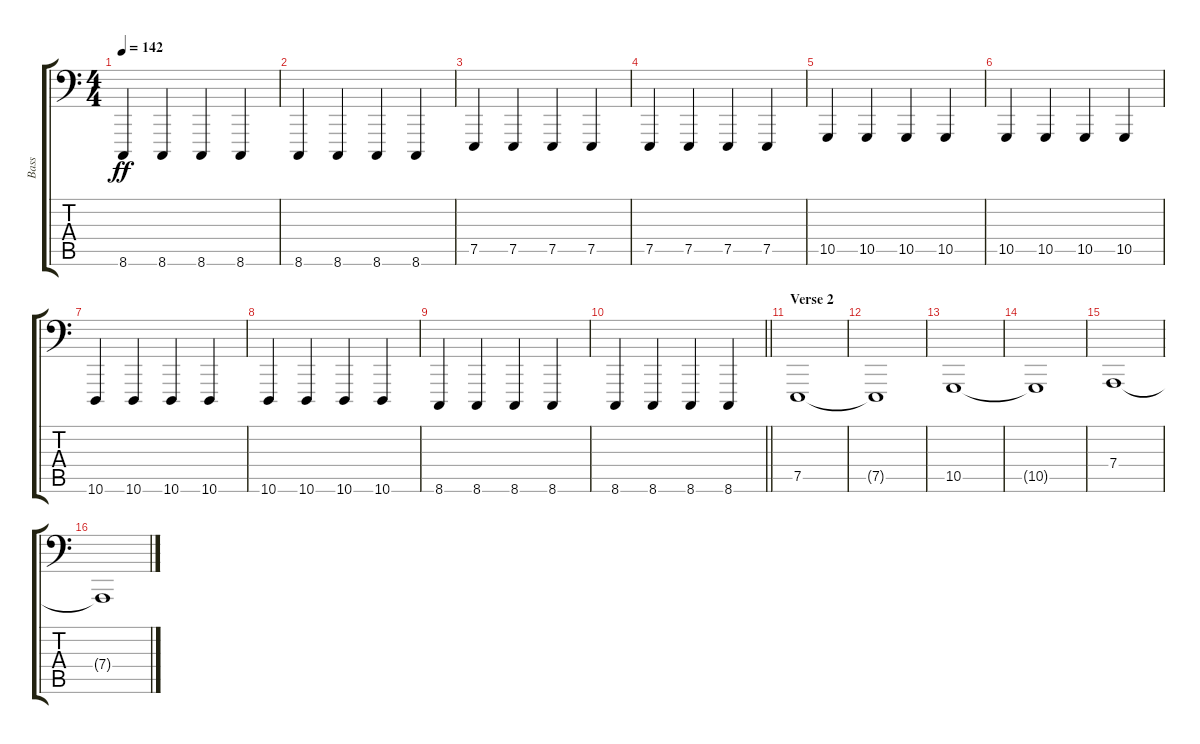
\track ("Bass" "Bass") {instrument stringensemble1}
\staff {score tabs}
\tuning (E2 B1 G1 D1 A0 E0) {hide}
\ts (4 4)
\tempo 142
\clef f4
\ks c
8.6.4{dy ff} 8.6.4 8.6.4 8.6.4 |
8.6.4 8.6.4 8.6.4 8.6.4 |
7.5.4 7.5.4 7.5.4 7.5.4 |
7.5.4 7.5.4 7.5.4 7.5.4 |
10.5.4 10.5.4 10.5.4 10.5.4 |
10.5.4 10.5.4 10.5.4 10.5.4 |
10.6.4 10.6.4 10.6.4 10.6.4 |
10.6.4 10.6.4 10.6.4 10.6.4 |
8.6.4 8.6.4 8.6.4 8.6.4 |
\barLineRight lightlight
8.6.4 8.6.4 8.6.4 8.6.4 |
\section ("" "Verse 2")
7.5.1{instrument stringensemble1} |
7.5{t}.1 |
10.5.1 |
10.5{t}.1 |
7.4.1 |
7.4{t}.1
